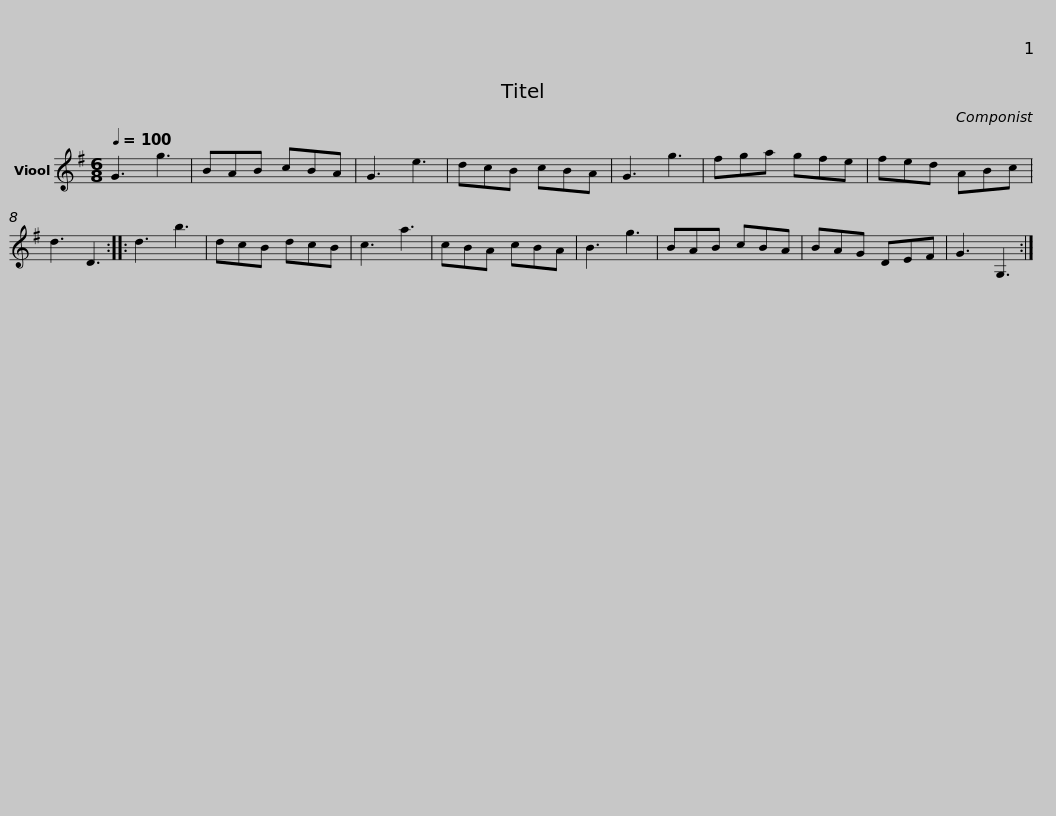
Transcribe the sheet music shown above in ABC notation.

X:1
L:1/8
Q:1/4=100
M:6/8
I:linebreak $
K:G
V:1 treble
V:1
 G3 g3 | BAB cBA | G3 e3 | dcB cBA | G3 g3 | %5
 fga gfe | fed ABc | d3 D3 ::$ d3 b3 | dcB dcB | %10
 c3 a3 | cBA cBA | B3 g3 | BAB cBA | BAG DEF | %15
 G3 G,3 :| %16
